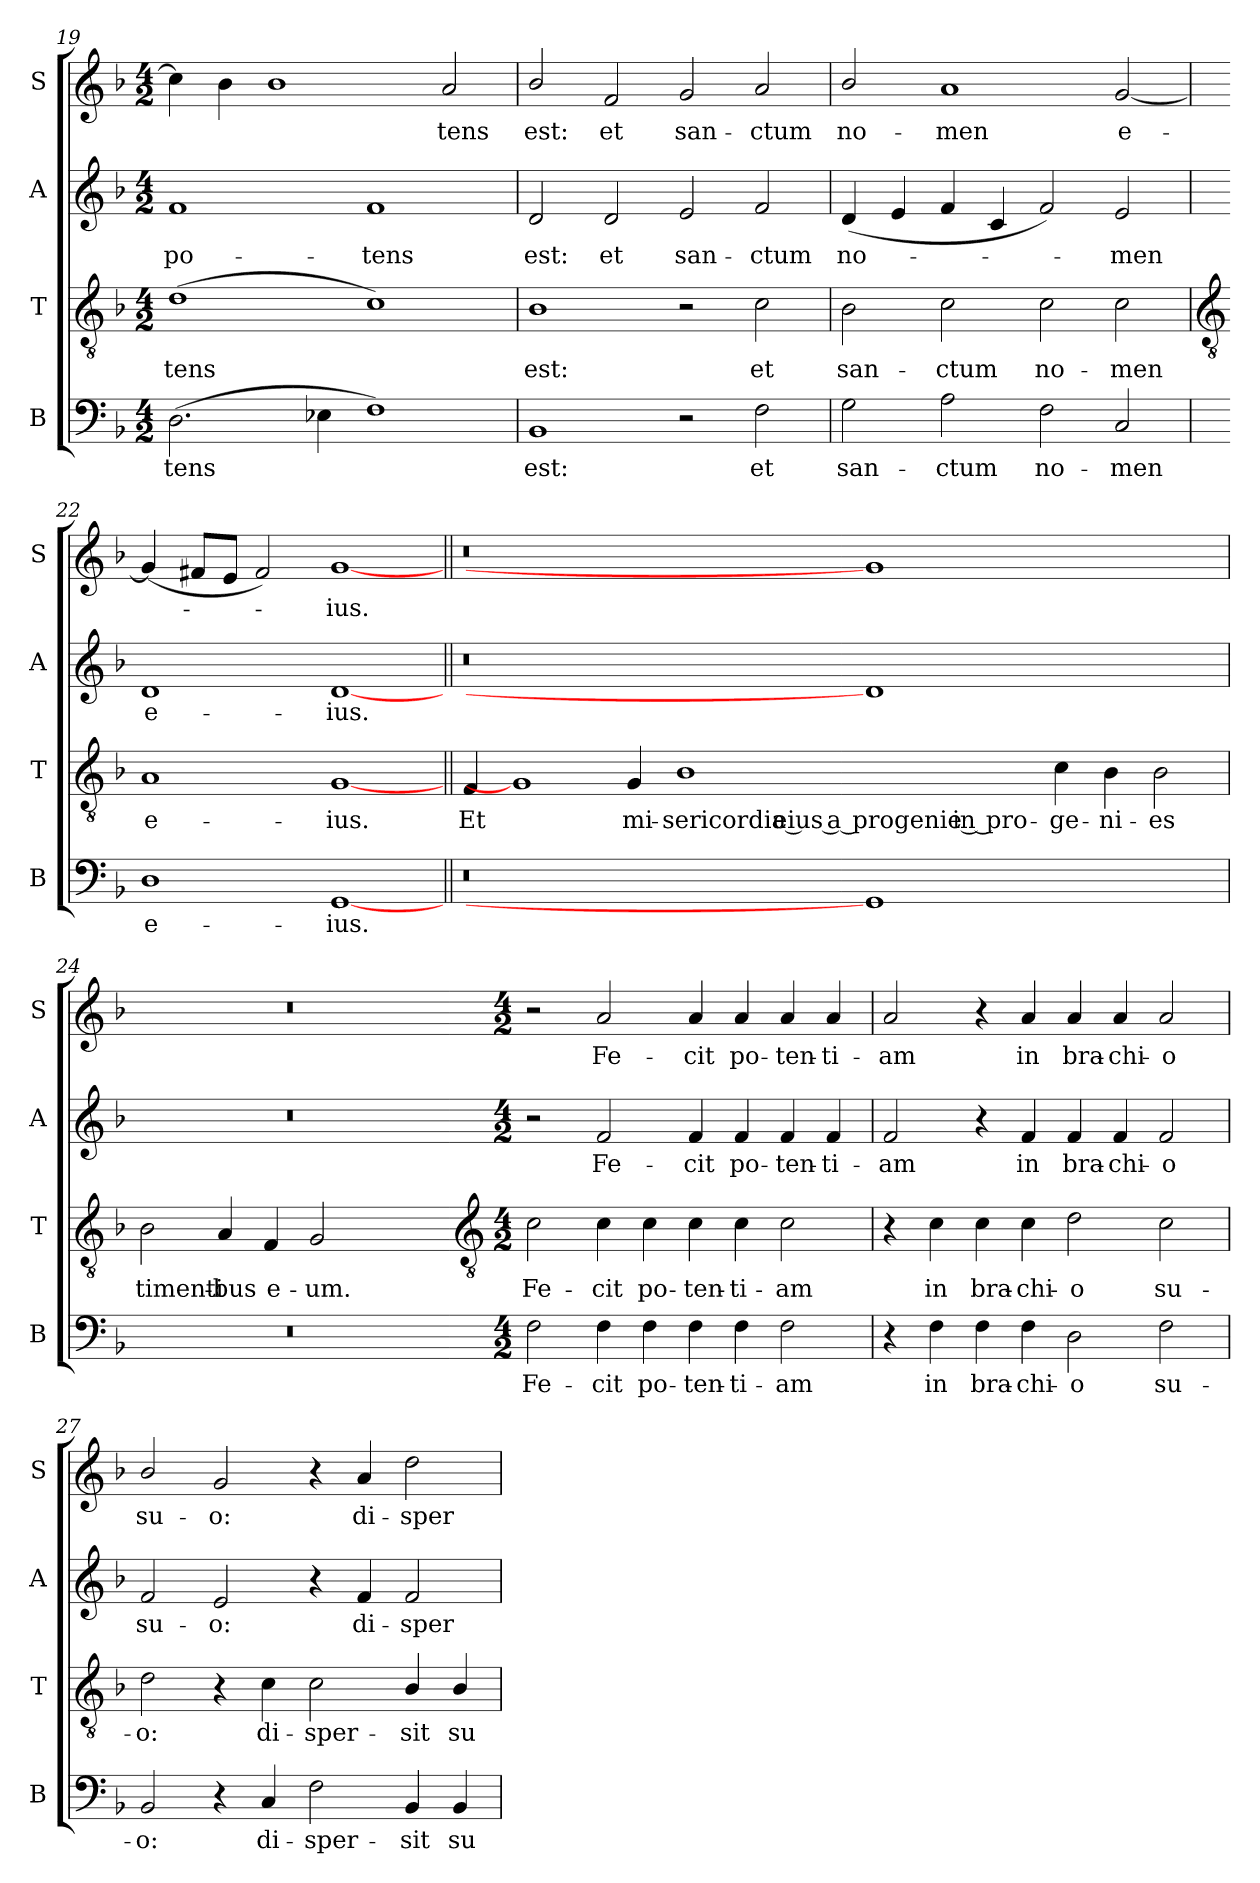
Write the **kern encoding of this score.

**kern	**text	**kern	**text	**kern	**text	**kern	**text
*part4	*part4	*part3	*part3	*part2	*part2	*part1	*part1
*staff4	*staff4	*staff3	*staff3	*staff2	*staff2	*staff1	*staff1
*I"B	*	*I"T	*	*I"A	*	*I"S	*
*I'B	*	*I'T	*	*I'A	*	*I'S	*
*clefF4	*	*clefGv2	*	*clefG2	*	*clefG2	*
*k[b-]	*	*k[b-]	*	*k[b-]	*	*k[b-]	*
*F:	*	*F:	*	*F:	*	*F:	*
*M4/2	*	*M4/2	*	*M4/2	*	*M4/2	*
=19	=19	=19	=19	=19	=19	=19	=19
!	!LO:LY:b	!	!LO:LY:b	!	!LO:LY:b	!	!
(>2.D	-tens	(>1d	-tens	1f	po-	4cc]	.
.	.	.	.	.	.	4b-	.
.	.	.	.	.	.	1b-	.
4E-	.	.	.	.	.	.	.
!	!	!	!	!	!LO:LY:b	!	!
1F)	.	1c)	.	1f	-tens	.	.
!	!	!	!	!	!	!	!LO:LY:b
.	.	.	.	.	.	2a	tens
=20	=20	=20	=20	=20	=20	=20	=20
!	!LO:LY:b	!	!LO:LY:b	!	!LO:LY:b	!	!LO:LY:b
1BB-	est:	1B-	est:	2d	est:	2b-/	est:
!	!	!	!	!	!LO:LY:b	!	!LO:LY:b
.	.	.	.	2d	et	2f	et
!	!	!	!	!	!LO:LY:b	!	!LO:LY:b
2r	.	2r	.	2e	san-	2g	san-
!	!LO:LY:b	!	!LO:LY:b	!	!LO:LY:b	!	!LO:LY:b
2F	et	2c	et	2f	-ctum	2a	-ctum
=21	=21	=21	=21	=21	=21	=21	=21
!	!LO:LY:b	!	!LO:LY:b	!	!LO:LY:b	!	!LO:LY:b
2G	san-	2B-	san-	(<4d	no-	2b-/	no-
.	.	.	.	4e	.	.	.
!	!LO:LY:b	!	!LO:LY:b	!	!	!	!LO:LY:b
2A	-ctum	2c	-ctum	4f	.	1a	-men
.	.	.	.	4c	.	.	.
!	!LO:LY:b	!	!LO:LY:b	!	!	!	!
2F	no-	2c	no-	2f)	.	.	.
!	!LO:LY:b	!	!LO:LY:b	!	!LO:LY:b	!	!LO:LY:b
2C	-men	2c	-men	2e	men	[2g	e-
!!LO:LB:g=z
=22	=22	=22	=22	=22	=22	=22	=22
*	*	*clefGv2	*	*	*	*	*
!	!LO:LY:b	!	!LO:LY:b	!	!LO:LY:b	!	!
1D	e-	1A	e-	1d	e-	(<4g]	.
.	.	.	.	.	.	8f#XL	.
.	.	.	.	.	.	8eJ	.
.	.	.	.	.	.	2f#)	.
!	!LO:LY:b	!	!LO:LY:b	!	!LO:LY:b	!	!LO:LY:b
[1GG	-ius.	[1G	-ius.	[1d	-ius.	[1g	ius.
=23||	=23||	=23||	=23||	=23||	=23||	=23||	=23||
!	!	!	!LO:LY:b	!	!	!	!
0r	.	4F	Et	0r	.	0r	.
.	.	1G]	.	.	.	.	.
!	!	!	!LO:LY:b	!	!	!	!
.	.	4G	mi-	.	.	.	.
!	!	!	!LO:LY:b	!	!	!	!
.	.	1B-	-sericordia eius a progenie in pro-	.	.	.	.
1GG]	.	.	.	1d]	.	1g]	.
!	!	!	!LO:LY:b	!	!	!	!
.	.	4c	-ge-	.	.	.	.
!	!	!	!LO:LY:b	!	!	!	!
.	.	4B-	-ni-	.	.	.	.
!	!	!	!LO:LY:b	!	!	!	!
2ryy	.	2B-	-es	2ryy	.	2ryy	.
=24A	=24A	=24A	=24A	=24A	=24A	=24A	=24A
!	!	!	!LO:LY:b	!	!	!	!
0r	.	2B-	timenti-	0r	.	0r	.
!	!	!	!LO:LY:b	!	!	!	!
.	.	4A	-bus	.	.	.	.
!	!	!	!LO:LY:b	!	!	!	!
.	.	4F	e-	.	.	.	.
!	!	!	!LO:LY:b	!	!	!	!
.	.	2G	-um.	.	.	.	.
.	.	2ryy	.	.	.	.	.
!!LO:LB:g=z
=25-	=25-	=25-	=25-	=25-	=25-	=25-	=25-
*	*	*clefGv2	*	*	*	*	*
*M4/2	*	*M4/2	*	*M4/2	*	*M4/2	*
!	!LO:LY:b	!	!LO:LY:b	!	!	!	!
2F	Fe-	2c	Fe-	2r	.	2r	.
!	!LO:LY:b	!	!LO:LY:b	!	!LO:LY:b	!	!LO:LY:b
4F	-cit	4c	-cit	2f	Fe-	2a	Fe-
!	!LO:LY:b	!	!LO:LY:b	!	!	!	!
4F	po-	4c	po-	.	.	.	.
!	!LO:LY:b	!	!LO:LY:b	!	!LO:LY:b	!	!LO:LY:b
4F	-ten-	4c	-ten-	4f	-cit	4a	-cit
!	!LO:LY:b	!	!LO:LY:b	!	!LO:LY:b	!	!LO:LY:b
4F	-ti-	4c	-ti-	4f	po-	4a	po-
!	!LO:LY:b	!	!LO:LY:b	!	!LO:LY:b	!	!LO:LY:b
2F	-am	2c	-am	4f	-ten-	4a	-ten-
!	!	!	!	!	!LO:LY:b	!	!LO:LY:b
.	.	.	.	4f	-ti-	4a	-ti-
=26	=26	=26	=26	=26	=26	=26	=26
!	!	!	!	!	!LO:LY:b	!	!LO:LY:b
4r	.	4r	.	2f	-am	2a	-am
!	!LO:LY:b	!	!LO:LY:b	!	!	!	!
4F	in	4c	in	.	.	.	.
!	!LO:LY:b	!	!LO:LY:b	!	!	!	!
4F	bra-	4c	bra-	4r	.	4r	.
!	!LO:LY:b	!	!LO:LY:b	!	!LO:LY:b	!	!LO:LY:b
4F	-chi-	4c	-chi-	4f	in	4a	in
!	!LO:LY:b	!	!LO:LY:b	!	!LO:LY:b	!	!LO:LY:b
2D	-o	2d	-o	4f	bra-	4a	bra-
!	!	!	!	!	!LO:LY:b	!	!LO:LY:b
.	.	.	.	4f	-chi-	4a	-chi-
!	!LO:LY:b	!	!LO:LY:b	!	!LO:LY:b	!	!LO:LY:b
2F	su-	2c	su-	2f	-o	2a	-o
=27	=27	=27	=27	=27	=27	=27	=27
!	!LO:LY:b	!	!LO:LY:b	!	!LO:LY:b	!	!LO:LY:b
2BB-	-o:	2d	-o:	2f	su-	2b-/	su-
!	!	!	!	!	!LO:LY:b	!	!LO:LY:b
4r	.	4r	.	2e	-o:	2g	-o:
!	!LO:LY:b	!	!LO:LY:b	!	!	!	!
4C	di-	4c	di-	.	.	.	.
!	!LO:LY:b	!	!LO:LY:b	!	!	!	!
2F	-sper-	2c	-sper-	4r	.	4r	.
!	!	!	!	!	!LO:LY:b	!	!LO:LY:b
.	.	.	.	4f	di-	4a	di-
!	!LO:LY:b	!	!LO:LY:b	!	!LO:LY:b	!	!LO:LY:b
4BB-	-sit	4B-/	-sit	2f	-sper-	2dd	-sper-
!	!LO:LY:b	!	!LO:LY:b	!	!	!	!
4BB-	su-	4B-/	su-	.	.	.	.
=	=	=	=	=	=	=	=
*-	*-	*-	*-	*-	*-	*-	*-
